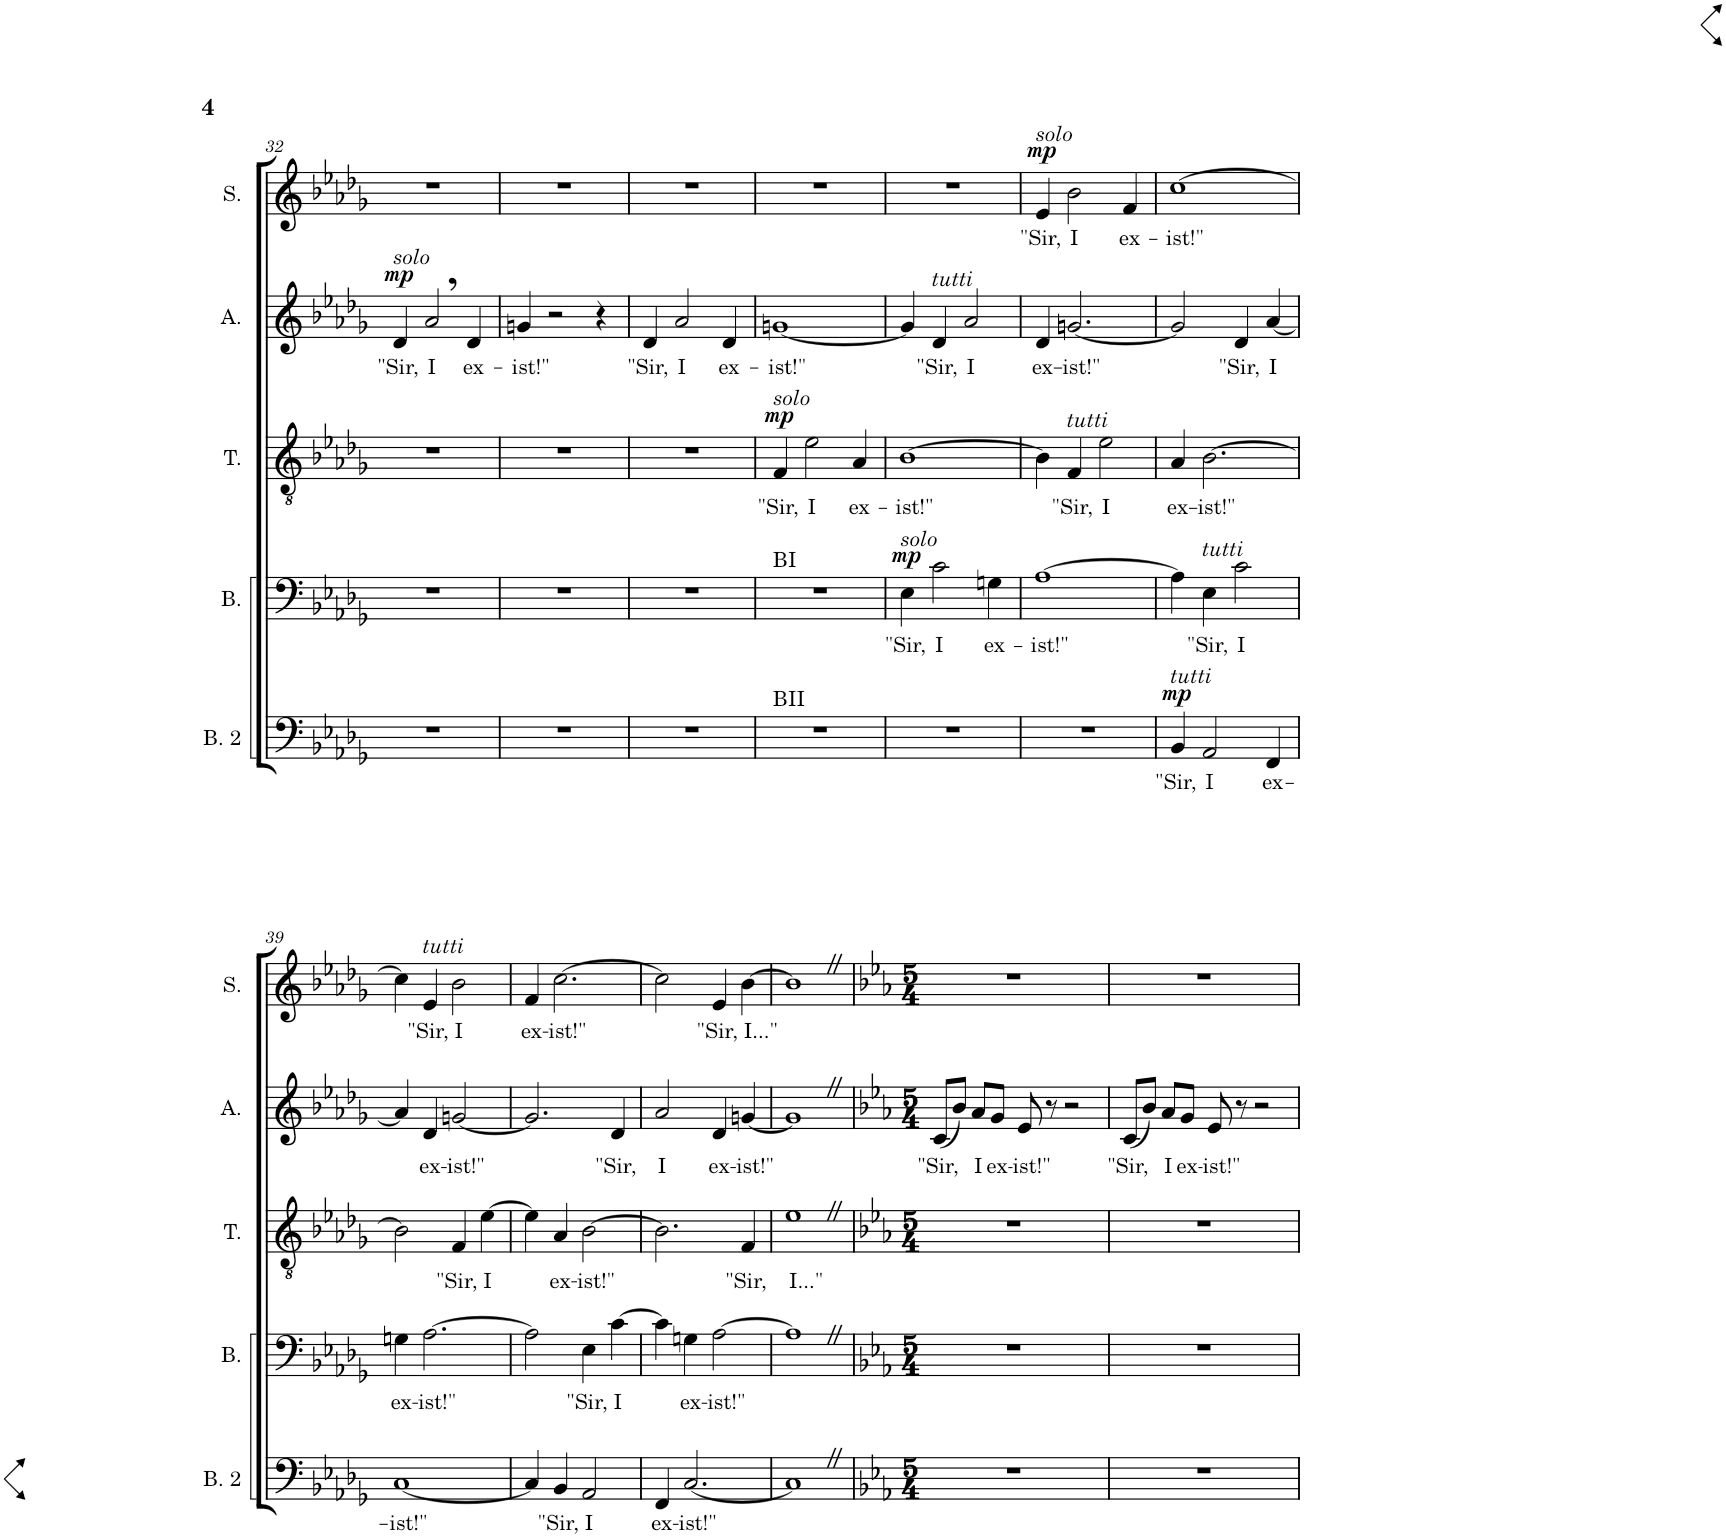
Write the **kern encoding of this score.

**kern	**text	**dynam	**kern	**text	**dynam	**kern	**text	**dynam	**kern	**text	**dynam	**kern	**text	**dynam
*part5	*part5	*part5	*part4	*part4	*part4	*part3	*part3	*part3	*part2	*part2	*part2	*part1	*part1	*part1
*staff5	*staff5	*staff5	*staff4	*staff4	*staff4	*staff3	*staff3	*staff3	*staff2	*staff2	*staff2	*staff1	*staff1	*staff1
*I"Bass 2	*	*	*I"Bass	*	*	*I"Tenor	*	*	*I"Alto	*	*	*I"Soprano	*	*
*I'B. 2	*	*	*I'B.	*	*	*I'T.	*	*	*I'A.	*	*	*I'S.	*	*
!!LO:PB:g=z
*clefF4	*	*	*clefF4	*	*	*clefGv2	*	*	*clefG2	*	*	*clefG2	*	*
*k[b-e-a-d-g-]	*	*	*k[b-e-a-d-g-]	*	*	*k[b-e-a-d-g-]	*	*	*k[b-e-a-d-g-]	*	*	*k[b-e-a-d-g-]	*	*
*M4/4	*	*	*M4/4	*	*	*M4/4	*	*	*M4/4	*	*	*M4/4	*	*
=32	=32	=32	=32	=32	=32	=32	=32	=32	=32	=32	=32	=32	=32	=32
!	!	!	!	!	!	!	!	!	!LO:TX:a:i:t=solo	!	!	!	!	!
!	!	!	!	!	!	!	!	!	!	!LO:LY:b	!LO:DY:a	!	!	!
1r	.	.	1r	.	.	1r	.	.	4d-/	"Sir,	mp	1r	.	.
!	!	!	!	!	!	!	!	!	!	!LO:LY:b	!	!	!	!
.	.	.	.	.	.	.	.	.	2a-/	I	.	.	.	.
!	!	!	!	!	!	!	!	!	!	!LO:LY:b	!	!	!	!
.	.	.	.	.	.	.	.	.	4d-/	ex-	.	.	.	.
=33	=33	=33	=33	=33	=33	=33	=33	=33	=33	=33	=33	=33	=33	=33
!	!	!	!	!	!	!	!	!	!	!LO:LY:b	!	!	!	!
1r	.	.	1r	.	.	1r	.	.	4gn/	-ist!"	.	1r	.	.
.	.	.	.	.	.	.	.	.	2r	.	.	.	.	.
.	.	.	.	.	.	.	.	.	4r	.	.	.	.	.
=34	=34	=34	=34	=34	=34	=34	=34	=34	=34	=34	=34	=34	=34	=34
!	!	!	!	!	!	!	!	!	!	!LO:LY:b	!	!	!	!
1r	.	.	1r	.	.	1r	.	.	4d-/	"Sir,	.	1r	.	.
!	!	!	!	!	!	!	!	!	!	!LO:LY:b	!	!	!	!
.	.	.	.	.	.	.	.	.	2a-/	I	.	.	.	.
!	!	!	!	!	!	!	!	!	!	!LO:LY:b	!	!	!	!
.	.	.	.	.	.	.	.	.	4d-/	ex-	.	.	.	.
=35	=35	=35	=35	=35	=35	=35	=35	=35	=35	=35	=35	=35	=35	=35
!	!	!	!	!	!	!LO:TX:a:i:t=solo	!	!	!	!	!	!	!	!
!	!	!	!LO:TX:a:t=BI	!	!	!	!	!	!	!	!	!	!	!
!LO:TX:a:t=BII	!	!	!	!	!	!	!	!	!	!	!	!	!	!
!	!	!	!	!	!	!	!LO:LY:b	!LO:DY:a	!	!LO:LY:b	!	!	!	!
1r	.	.	1r	.	.	4F/	"Sir,	mp	[1gn	-ist!"	.	1r	.	.
!	!	!	!	!	!	!	!LO:LY:b	!	!	!	!	!	!	!
.	.	.	.	.	.	2e-\	I	.	.	.	.	.	.	.
!	!	!	!	!	!	!	!LO:LY:b	!	!	!	!	!	!	!
.	.	.	.	.	.	4A-/	ex-	.	.	.	.	.	.	.
=36	=36	=36	=36	=36	=36	=36	=36	=36	=36	=36	=36	=36	=36	=36
!	!	!	!LO:TX:a:i:t=solo	!	!	!	!	!	!	!	!	!	!	!
!	!	!	!	!LO:LY:b	!LO:DY:a	!	!LO:LY:b	!	!	!	!	!	!	!
1r	.	.	4E-\	"Sir,	mp	[1B-	-ist!"	.	4g/]	.	.	1r	.	.
!	!	!	!	!	!	!	!	!	!LO:TX:a:i:t=tutti	!	!	!	!	!
!	!	!	!	!LO:LY:b	!	!	!	!	!	!LO:LY:b	!	!	!	!
.	.	.	2c\	I	.	.	.	.	4d-/	"Sir,	.	.	.	.
!	!	!	!	!	!	!	!	!	!	!LO:LY:b	!	!	!	!
.	.	.	.	.	.	.	.	.	2a-/	I	.	.	.	.
!	!	!	!	!LO:LY:b	!	!	!	!	!	!	!	!	!	!
.	.	.	4Gn\	ex-	.	.	.	.	.	.	.	.	.	.
=37	=37	=37	=37	=37	=37	=37	=37	=37	=37	=37	=37	=37	=37	=37
!	!	!	!	!	!	!	!	!	!	!	!	!LO:TX:a:i:t=solo	!	!
!	!	!	!	!LO:LY:b	!	!	!	!	!	!LO:LY:b	!	!	!LO:LY:b	!LO:DY:a
1r	.	.	[1A-	-ist!"	.	4B-\]	.	.	4d-/	ex-	.	4e-/	"Sir,	mp
!	!	!	!	!	!	!LO:TX:a:i:t=tutti	!	!	!	!	!	!	!	!
!	!	!	!	!	!	!	!LO:LY:b	!	!	!LO:LY:b	!	!	!LO:LY:b	!
.	.	.	.	.	.	4F/	"Sir,	.	[2.gn/	-ist!"	.	2b-\	I	.
!	!	!	!	!	!	!	!LO:LY:b	!	!	!	!	!	!	!
.	.	.	.	.	.	2e-\	I	.	.	.	.	.	.	.
!	!	!	!	!	!	!	!	!	!	!	!	!	!LO:LY:b	!
.	.	.	.	.	.	.	.	.	.	.	.	4f/	ex-	.
=38	=38	=38	=38	=38	=38	=38	=38	=38	=38	=38	=38	=38	=38	=38
!LO:TX:a:i:t=tutti	!	!	!	!	!	!	!	!	!	!	!	!	!	!
!	!LO:LY:b	!LO:DY:a	!	!	!	!	!LO:LY:b	!	!	!	!	!	!LO:LY:b	!
4BB-/	"Sir,	mp	4A-\]	.	.	4A-/	ex-	.	2g/]	.	.	[1cc	-ist!"	.
!	!	!	!LO:TX:a:i:t=tutti	!	!	!	!	!	!	!	!	!	!	!
!	!LO:LY:b	!	!	!LO:LY:b	!	!	!LO:LY:b	!	!	!	!	!	!	!
2AA-/	I	.	4E-\	"Sir,	.	[2.B-\	-ist!"	.	.	.	.	.	.	.
!	!	!	!	!LO:LY:b	!	!	!	!	!	!LO:LY:b	!	!	!	!
.	.	.	2c\	I	.	.	.	.	4d-/	"Sir,	.	.	.	.
!	!LO:LY:b	!	!	!	!	!	!	!	!	!LO:LY:b	!	!	!	!
4FF/	ex-	.	.	.	.	.	.	.	[4a-/	I	.	.	.	.
!!LO:LB:g=z
=39	=39	=39	=39	=39	=39	=39	=39	=39	=39	=39	=39	=39	=39	=39
!	!LO:LY:b	!	!	!LO:LY:b	!	!	!	!	!	!	!	!	!	!
[1C	-ist!"	.	4Gn\	ex-	.	2B-\]	.	.	4a-/]	.	.	4cc\]	.	.
!	!	!	!	!	!	!	!	!	!	!	!	!LO:TX:a:i:t=tutti	!	!
!	!	!	!	!LO:LY:b	!	!	!	!	!	!LO:LY:b	!	!	!LO:LY:b	!
.	.	.	[2.A-\	-ist!"	.	.	.	.	4d-/	ex-	.	4e-/	"Sir,	.
!	!	!	!	!	!	!	!LO:LY:b	!	!	!LO:LY:b	!	!	!LO:LY:b	!
.	.	.	.	.	.	4F/	"Sir,	.	[2gn/	-ist!"	.	2b-\	I	.
!	!	!	!	!	!	!	!LO:LY:b	!	!	!	!	!	!	!
.	.	.	.	.	.	[4e-\	I	.	.	.	.	.	.	.
=40	=40	=40	=40	=40	=40	=40	=40	=40	=40	=40	=40	=40	=40	=40
!	!	!	!	!	!	!	!	!	!	!	!	!	!LO:LY:b	!
4C/]	.	.	2A-\]	.	.	4e-\]	.	.	2.g/]	.	.	4f/	ex-	.
!	!LO:LY:b	!	!	!	!	!	!LO:LY:b	!	!	!	!	!	!LO:LY:b	!
4BB-/	"Sir,	.	.	.	.	4A-/	ex-	.	.	.	.	[2.cc\	-ist!"	.
!	!LO:LY:b	!	!	!LO:LY:b	!	!	!LO:LY:b	!	!	!	!	!	!	!
2AA-/	I	.	4E-\	"Sir,	.	[2B-\	-ist!"	.	.	.	.	.	.	.
!	!	!	!	!LO:LY:b	!	!	!	!	!	!LO:LY:b	!	!	!	!
.	.	.	[4c\	I	.	.	.	.	4d-/	"Sir,	.	.	.	.
=41	=41	=41	=41	=41	=41	=41	=41	=41	=41	=41	=41	=41	=41	=41
!	!LO:LY:b	!	!	!	!	!	!	!	!	!LO:LY:b	!	!	!	!
4FF/	ex-	.	4c\]	.	.	2.B-\]	.	.	2a-/	I	.	2cc\]	.	.
!	!LO:LY:b	!	!	!LO:LY:b	!	!	!	!	!	!	!	!	!	!
[2.C/	-ist!"	.	4Gn\	ex-	.	.	.	.	.	.	.	.	.	.
!	!	!	!	!LO:LY:b	!	!	!	!	!	!LO:LY:b	!	!	!LO:LY:b	!
.	.	.	[2A-\	-ist!"	.	.	.	.	4d-/	ex-	.	4e-/	"Sir,	.
!	!	!	!	!	!	!	!LO:LY:b	!	!	!LO:LY:b	!	!	!LO:LY:b	!
.	.	.	.	.	.	4F/	"Sir,	.	[4gn/	-ist!"	.	[4b-\	I..."	.
=42	=42	=42	=42	=42	=42	=42	=42	=42	=42	=42	=42	=42	=42	=42
!	!	!	!	!	!	!	!LO:LY:b	!	!	!	!	!	!	!
1CZ]	.	.	1A-Z]	.	.	1e-Z	I..."	.	1gZ]	.	.	1b-Z]	.	.
=43	=43	=43	=43	=43	=43	=43	=43	=43	=43	=43	=43	=43	=43	=43
*k[b-e-a-]	*	*	*k[b-e-a-]	*	*	*k[b-e-a-]	*	*	*k[b-e-a-]	*	*	*k[b-e-a-]	*	*
*M5/4	*	*	*M5/4	*	*	*M5/4	*	*	*M5/4	*	*	*M5/4	*	*
!	!	!	!	!	!	!	!	!	!	!LO:LY:b	!	!	!	!
4%5r	.	.	4%5r	.	.	4%5r	.	.	(8c/L	"Sir,	.	4%5r	.	.
.	.	.	.	.	.	.	.	.	8b-/J)	.	.	.	.	.
!	!	!	!	!	!	!	!	!	!	!LO:LY:b	!	!	!	!
.	.	.	.	.	.	.	.	.	8a-/L	I	.	.	.	.
!	!	!	!	!	!	!	!	!	!	!LO:LY:b	!	!	!	!
.	.	.	.	.	.	.	.	.	8g/J	ex-	.	.	.	.
!	!	!	!	!	!	!	!	!	!	!LO:LY:b	!	!	!	!
.	.	.	.	.	.	.	.	.	8e-/	-ist!"	.	.	.	.
.	.	.	.	.	.	.	.	.	8r	.	.	.	.	.
.	.	.	.	.	.	.	.	.	2r	.	.	.	.	.
=44	=44	=44	=44	=44	=44	=44	=44	=44	=44	=44	=44	=44	=44	=44
!	!	!	!	!	!	!	!	!	!	!LO:LY:b	!	!	!	!
4%5r	.	.	4%5r	.	.	4%5r	.	.	(8c/L	"Sir,	.	4%5r	.	.
.	.	.	.	.	.	.	.	.	8b-/J)	.	.	.	.	.
!	!	!	!	!	!	!	!	!	!	!LO:LY:b	!	!	!	!
.	.	.	.	.	.	.	.	.	8a-/L	I	.	.	.	.
!	!	!	!	!	!	!	!	!	!	!LO:LY:b	!	!	!	!
.	.	.	.	.	.	.	.	.	8g/J	ex-	.	.	.	.
!	!	!	!	!	!	!	!	!	!	!LO:LY:b	!	!	!	!
.	.	.	.	.	.	.	.	.	8e-/	-ist!"	.	.	.	.
.	.	.	.	.	.	.	.	.	8r	.	.	.	.	.
.	.	.	.	.	.	.	.	.	2r	.	.	.	.	.
=	=	=	=	=	=	=	=	=	=	=	=	=	=	=
*-	*-	*-	*-	*-	*-	*-	*-	*-	*-	*-	*-	*-	*-	*-
